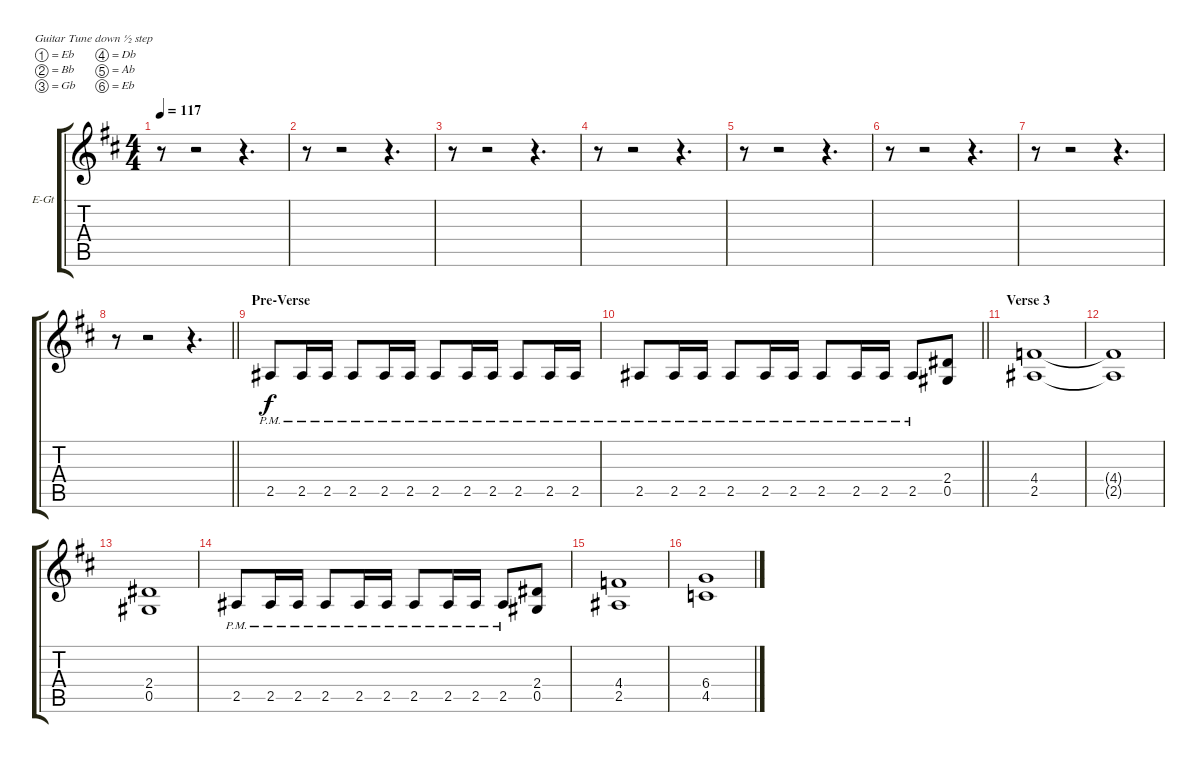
\bracketExtendMode groupsimilarinstruments
\firstSystemTrackNameOrientation horizontal
\otherSystemsTrackNameOrientation horizontal
\track ("Гитара 1" "E-Gt") {instrument distortionguitar}
\staff {score tabs}
\tuning (Eb4 Bb3 Gb3 Db3 Ab2 Eb2)
\ts (4 4)
\tempo 117
\clef g2
\ks bminor
r.8{dy f} r.2 r.4{d} |
r.8 r.2 r.4{d} |
r.8 r.2 r.4{d} |
r.8 r.2 r.4{d} |
r.8 r.2 r.4{d} |
r.8 r.2 r.4{d} |
r.8 r.2 r.4{d} |
\barLineRight lightlight
r.8 r.2 r.4{d} |
\section ("" "Pre-Verse")
2.5{pm}.8 2.5{pm}.16 2.5{pm}.16 2.5{pm}.8 2.5{pm}.16 2.5{pm}.16 2.5{pm}.8 2.5{pm}.16 2.5{pm}.16 2.5{pm}.8 2.5{pm}.16 2.5{pm}.16 |
\barLineRight lightlight
2.5{pm}.8 2.5{pm}.16 2.5{pm}.16 2.5{pm}.8 2.5{pm}.16 2.5{pm}.16 2.5{pm}.8 2.5{pm}.16 2.5{pm}.16 2.5{pm}.8 (2.4 0.5).8 |
\section ("" "Verse 3")
\ks d
(4.4 2.5).1 |
(4.4{t} 2.5{t}).1 |
(2.4 0.5).1 |
2.5{pm}.8 2.5{pm}.16 2.5{pm}.16 2.5{pm}.8 2.5{pm}.16 2.5{pm}.16 2.5{pm}.8 2.5{pm}.16 2.5{pm}.16 2.5{pm}.8 (2.4 0.5).8 |
(4.4 2.5).1 |
(6.4 4.5).1
